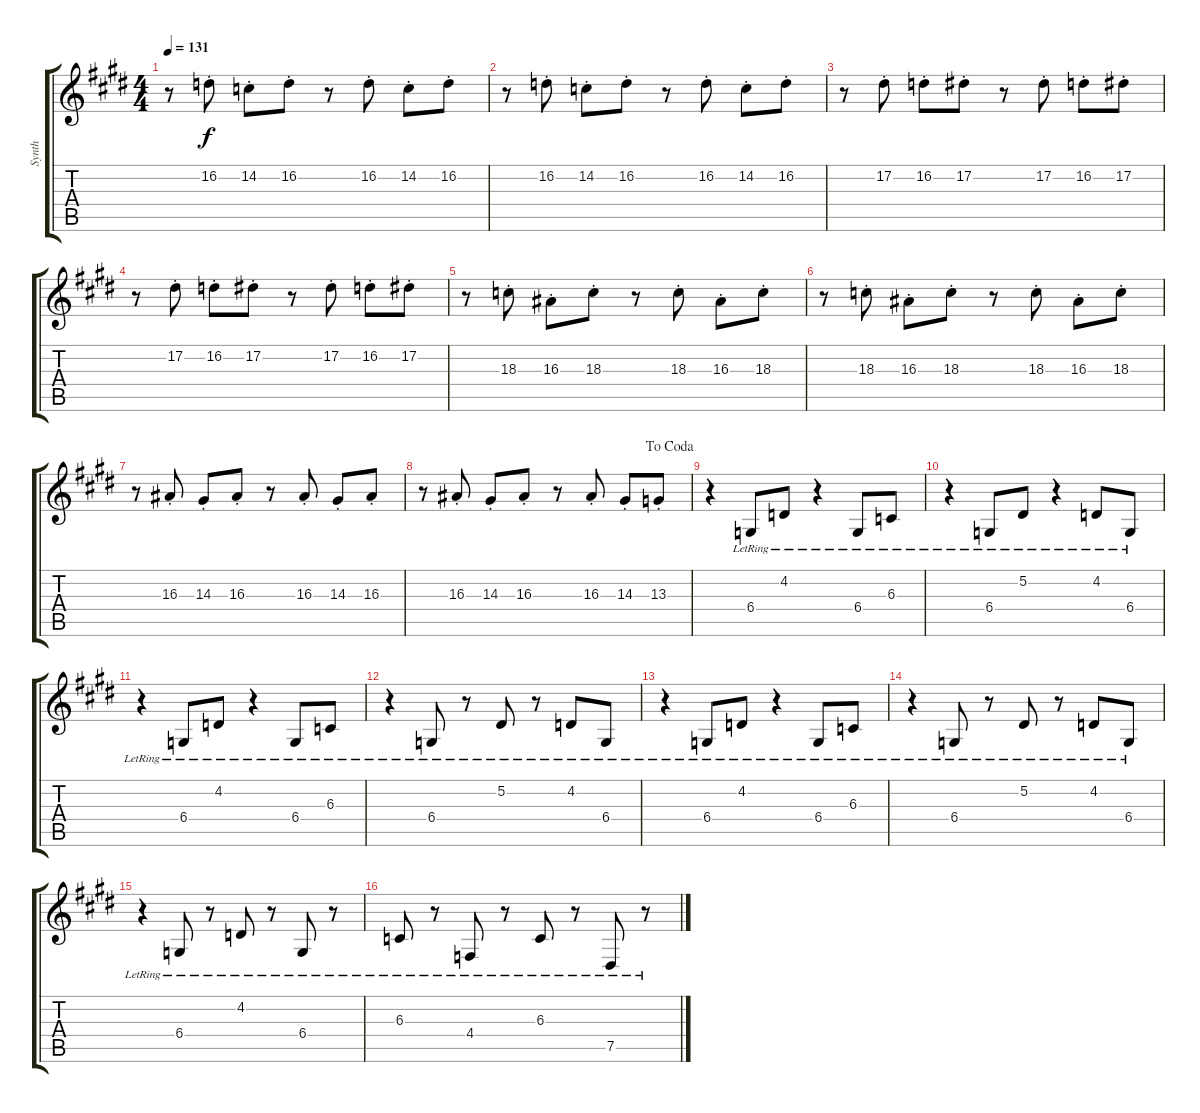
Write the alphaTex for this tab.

\track ("Synth" "Synth") {instrument tremolostrings}
\staff {score tabs}
\tuning (Eb4 Bb3 Gb3 Db3 Ab2 Eb2) {hide}
\ts (4 4)
\tempo 131
\clef g2
\ks e
r.8{dy f} 16.2{st}.8 14.2{st}.8 16.2{st}.8 r.8 16.2{st}.8 14.2{st}.8 16.2{st}.8 |
\ks c#minor
r.8 16.2{st}.8 14.2{st}.8 16.2{st}.8 r.8 16.2{st}.8 14.2{st}.8 16.2{st}.8 |
\ks e
r.8 17.2{st}.8 16.2{st}.8 17.2{st}.8 r.8 17.2{st}.8 16.2{st}.8 17.2{st}.8 |
\ks c#minor
r.8 17.2{st}.8 16.2{st}.8 17.2{st}.8 r.8 17.2{st}.8 16.2{st}.8 17.2{st}.8 |
\ks e
r.8 18.3{st}.8 16.3{st}.8 18.3{st}.8 r.8 18.3{st}.8 16.3{st}.8 18.3{st}.8 |
\ks c#minor
r.8 18.3{st}.8 16.3{st}.8 18.3{st}.8 r.8 18.3{st}.8 16.3{st}.8 18.3{st}.8 |
\ks e
r.8 16.3{st}.8 14.3{st}.8 16.3{st}.8 r.8 16.3{st}.8 14.3{st}.8 16.3{st}.8 |
\jump dacoda
\ks c#minor
r.8 16.3{st}.8 14.3{st}.8 16.3{st}.8 r.8 16.3{st}.8 14.3{st}.8 13.3{st}.8 |
\ks e
r.4 6.4{lr}.8 4.2{lr}.8 r.4 6.4{lr}.8 6.3{lr}.8 |
\ks c#minor
r.4 6.4{lr}.8 5.2{lr}.8 r.4 4.2{lr}.8 6.4{lr}.8 |
\ks e
r.4 6.4{lr}.8 4.2{lr}.8 r.4 6.4{lr}.8 6.3{lr}.8 |
\ks c#minor
r.4 6.4{lr}.8 r.8 5.2{lr}.8 r.8 4.2{lr}.8 6.4{lr}.8 |
\ks e
r.4 6.4{lr}.8 4.2{lr}.8 r.4 6.4{lr}.8 6.3{lr}.8 |
\ks c#minor
r.4 6.4{lr}.8 r.8 5.2{lr}.8 r.8 4.2{lr}.8 6.4{lr}.8 |
\ks e
r.4 6.4{lr}.8 r.8 4.2{lr}.8 r.8 6.4{lr}.8 r.8 |
\ks c#minor
6.3{lr}.8 r.8 4.4{lr}.8 r.8 6.3{lr}.8 r.8 7.5{lr}.8 r.8
